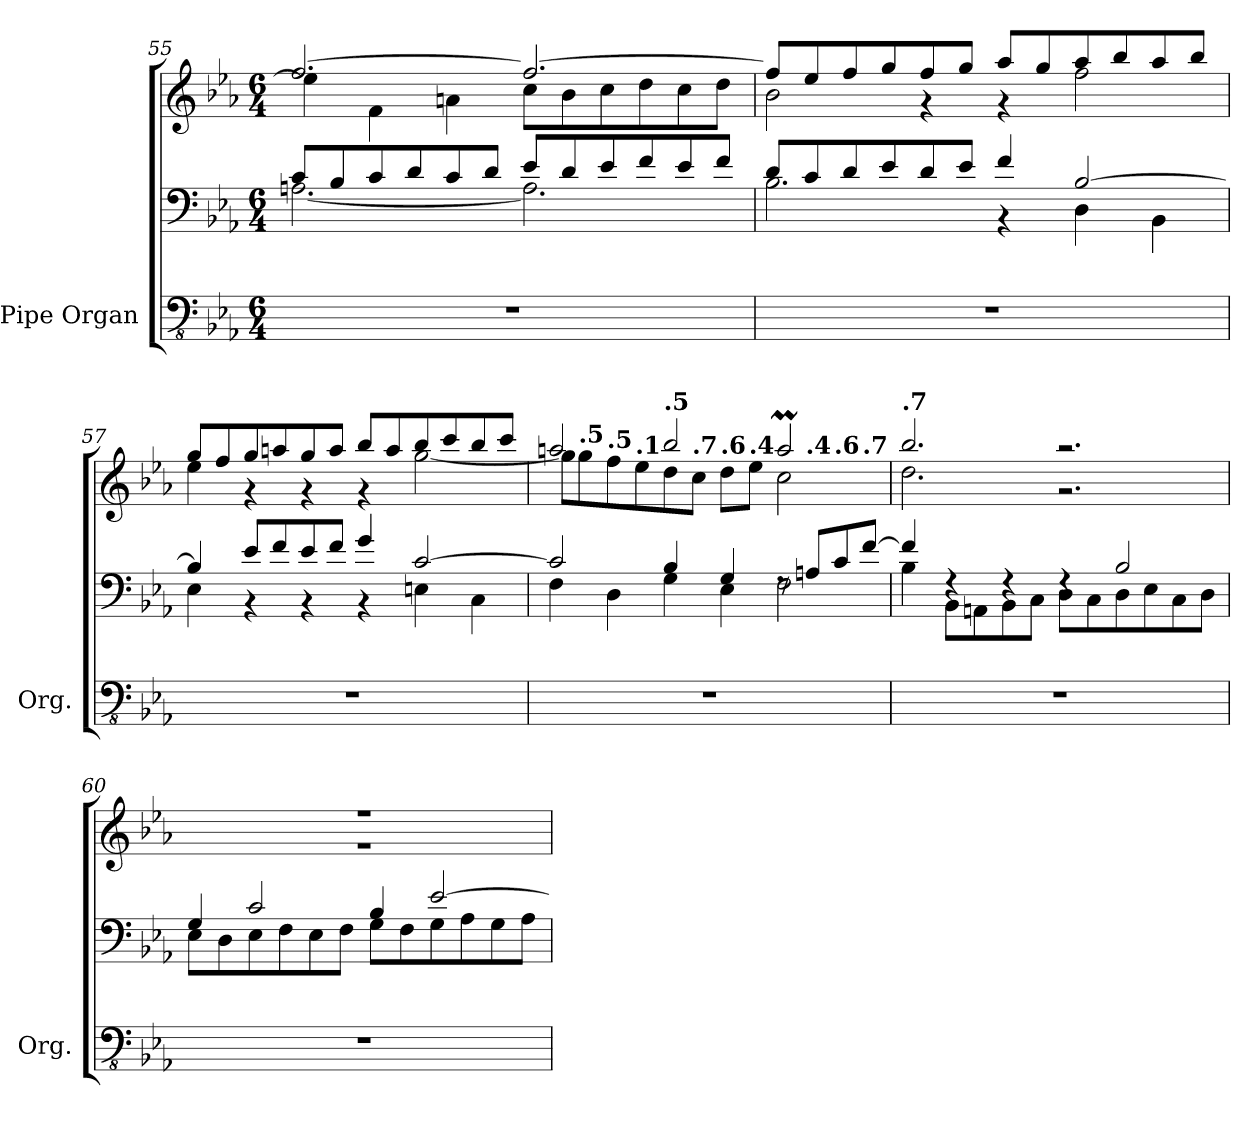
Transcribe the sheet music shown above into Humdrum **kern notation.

**kern	**kern	**kern
*part1	*part1	*part1
*staff3	*staff2	*staff1
*I"Pipe Organ	*	*
*I'Org.	*	*
*clefFv4	*clefF4	*clefG2
*k[b-e-a-]	*k[b-e-a-]	*k[b-e-a-]
*M6/4	*M6/4	*M6/4
=55	=55	=55
*	*^	*^
1.r	8c/L	[2.An\	[2.ff/	4ee-\]
.	8B-/	.	.	.
.	8c/	.	.	4f\
.	8d/	.	.	.
.	8c/	.	.	4an\
.	8d/J	.	.	.
.	8e-/L	2.A\]	2.ff/_	8cc\L
.	8d/	.	.	8b-\
.	8e-/	.	.	8cc\
.	8f/	.	.	8dd\
.	8e-/	.	.	8cc\
.	8f/J	.	.	8dd\J
!!LO:LB:g=z	!!
=56	=56	=56	=56	=56
1.r	8d/L	2.B-\	8ff/L]	2b-\
.	8c/	.	8ee-/	.
.	8d/	.	8ff/	.
.	8e-/	.	8gg/	.
.	8d/	.	8ff/	4r
.	8e-/J	.	8gg/J	.
.	4f/	4r	8aa-/L	4r
.	.	.	8gg/	.
.	[2B-/	4D\	8aa-/	2ff\
.	.	.	8bb-/	.
.	.	4BB-\	8aa-/	.
.	.	.	8bb-/J	.
=57	=57	=57	=57	=57
1.r	4B-/]	4E-\	8gg/L	4ee-\
.	.	.	8ff/	.
.	8e-/L	4r	8gg/	4r
.	8f/	.	8aan/	.
.	8e-/	4r	8gg/	4r
.	8f/J	.	8aa/J	.
.	4g/	4r	8bb-/L	4r
.	.	.	8aa/	.
.	[2c/	4En\	8bb-/	[2gg\
.	.	.	8ccc/	.
.	.	4C\	8bb-/	.
.	.	.	8ccc/J	.
*	*	*	*v	*v
=58	=58	=58	=58
*	*	*	*MM168
*	*	*	*^
*	*	*	*	*^
*	*	*	*	*	*^
*	*	*	*	*	*	*^
1.r	2c/]	4F\	2aan/	8gg\L]	1ryy	1ryy	1ryy
*	*	*	*MM165	*	*	*	*
!	!	!	!	!LO:TX:a:B:t=.5	!	!	!
.	.	.	.	8gg\	.	.	.
*	*	*	*MM162	*	*	*	*
!	!	!	!	!LO:TX:a:B:t=.5	!	!	!
.	.	4D\	.	8ff\	.	.	.
*	*	*	*MM159	*	*	*	*
!	!	!	!	!LO:TX:a:B:t=.1	!	!	!
.	.	.	.	8ee-\	.	.	.
*	*	*	*MM153	*	*	*	*
!	!	!	!LO:TX:a:B:t=.5	!	!	!	!
.	4B-/	4G\	2bb-/	8dd\	.	.	.
*	*	*	*MM147	*	*	*	*
!	!	!	!	!LO:TX:a:B:t=.7	!	!	!
.	.	.	.	8cc\J	.	.	.
*	*	*	*MM141	*	*	*	*
!	!	!	!	!LO:TX:a:B:t=.6	!	!	!
.	4G/	4E-\	.	8dd\L	.	.	.
*	*	*	*MM135	*	*	*	*
!	!	!	!	!LO:TX:a:B:t=.4	!	!	!
.	.	.	.	8ee-\J	.	.	.
*	*	*	*MM129	*	*	*	*
.	8rF	2F\	2aam/	2cc\	8ryy	4ryy	4.ryy
*	*	*	*MM120	*	*	*	*
!	!	!	!	!	!LO:TX:a:B:t=.4	!	!
.	8An/L	.	.	.	4.ryy	.	.
*	*	*	*MM111	*	*	*	*
!	!	!	!	!	!	!LO:TX:a:B:t=.6	!
.	8c/	.	.	.	.	4ryy	.
*	*	*	*MM102	*	*	*	*
!	!	!	!	!	!	!	!LO:TX:a:B:t=.7
.	[8f/J	.	.	.	.	.	8ryy
*	*	*	*v	*v	*v	*v	*v
=59	=59	=59	=59
*	*	*	*MM93
*	*	*	*^
*	*	*	*	*^
*	*	*	*	*	*^
*	*	*	*	*	*	*^
!	!	!	!LO:TX:a:B:t=.7	!	!	!	!
*	*	*	*	*v	*v	*v	*v
1.r	4f/]	4B-\	2.bb-/	2.dd\
*	*	*	*MM168	*
.	4rF	8BB-\L	.	.
.	.	8AAn\	.	.
.	4rF	8BB-\	.	.
.	.	8C\J	.	.
.	4rF	8D\L	2.r	2.r
.	.	8C\	.	.
.	2B-/	8D\	.	.
.	.	8E-\	.	.
.	.	8C\	.	.
.	.	8D\J	.	.
!!LO:LB:g=z	!!
=60	=60	=60	=60	=60
1.r	4G/	8E-\L	1.rg	1.rff
.	.	8D\	.	.
.	2c/	8E-\	.	.
.	.	8F\	.	.
.	.	8E-\	.	.
.	.	8F\J	.	.
.	4B-/	8G\L	.	.
.	.	8F\	.	.
.	[2e-/	8G\	.	.
.	.	8A-\	.	.
.	.	8G\	.	.
.	.	8A-\J	.	.
*	*v	*v	*	*
*	*	*v	*v
=	=	=
*-	*-	*-
